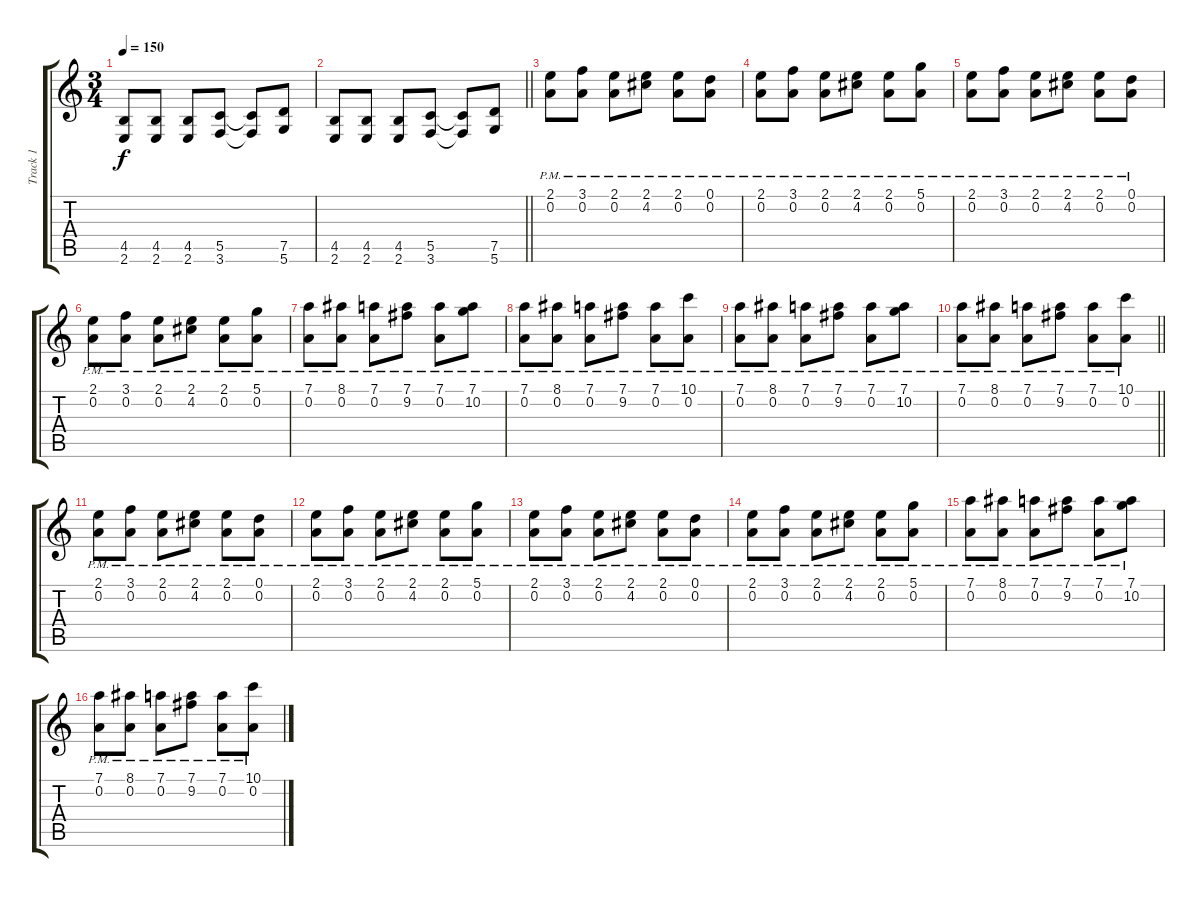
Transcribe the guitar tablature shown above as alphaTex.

\track ("Track 1" "Track 1") {instrument electricguitarjazz}
\staff {score tabs}
\tuning (D4 A3 F3 C3 G2 D2) {hide}
\ts (3 4)
\tempo 150
\clef g2
\ks c
(4.5 2.6).8{dy f} (4.5 2.6).8 (4.5 2.6).8 (5.5 3.6).8 (5.5{t} 3.6{t}).8 (7.5 5.6).8 |
\barLineRight lightlight
(4.5 2.6).8 (4.5 2.6).8 (4.5 2.6).8 (5.5 3.6).8 (5.5{t} 3.6{t}).8 (7.5 5.6).8 |
(2.1{pm} 0.2{pm}).8 (3.1{pm} 0.2{pm}).8 (2.1{pm} 0.2{pm}).8 (2.1{pm} 4.2{pm}).8 (2.1{pm} 0.2{pm}).8 (0.1{pm} 0.2{pm}).8 |
(2.1{pm} 0.2{pm}).8 (3.1{pm} 0.2{pm}).8 (2.1{pm} 0.2{pm}).8 (2.1{pm} 4.2{pm}).8 (2.1{pm} 0.2{pm}).8 (5.1{pm} 0.2{pm}).8 |
(2.1{pm} 0.2{pm}).8 (3.1{pm} 0.2{pm}).8 (2.1{pm} 0.2{pm}).8 (2.1{pm} 4.2{pm}).8 (2.1{pm} 0.2{pm}).8 (0.1{pm} 0.2{pm}).8 |
(2.1{pm} 0.2{pm}).8 (3.1{pm} 0.2{pm}).8 (2.1{pm} 0.2{pm}).8 (2.1{pm} 4.2{pm}).8 (2.1{pm} 0.2{pm}).8 (5.1{pm} 0.2{pm}).8 |
(7.1{pm} 0.2{pm}).8 (8.1{pm} 0.2{pm}).8 (7.1{pm} 0.2{pm}).8 (7.1{pm} 9.2{pm}).8 (7.1{pm} 0.2{pm}).8 (7.1{pm} 10.2{pm}).8 |
(7.1{pm} 0.2{pm}).8 (8.1{pm} 0.2{pm}).8 (7.1{pm} 0.2{pm}).8 (7.1{pm} 9.2{pm}).8 (7.1{pm} 0.2{pm}).8 (10.1{pm} 0.2{pm}).8 |
(7.1{pm} 0.2{pm}).8 (8.1{pm} 0.2{pm}).8 (7.1{pm} 0.2{pm}).8 (7.1{pm} 9.2{pm}).8 (7.1{pm} 0.2{pm}).8 (7.1{pm} 10.2{pm}).8 |
\barLineRight lightlight
(7.1{pm} 0.2{pm}).8 (8.1{pm} 0.2{pm}).8 (7.1{pm} 0.2{pm}).8 (7.1{pm} 9.2{pm}).8 (7.1{pm} 0.2{pm}).8 (10.1{pm} 0.2{pm}).8 |
(2.1{pm} 0.2{pm}).8 (3.1{pm} 0.2{pm}).8 (2.1{pm} 0.2{pm}).8 (2.1{pm} 4.2{pm}).8 (2.1{pm} 0.2{pm}).8 (0.1{pm} 0.2{pm}).8 |
(2.1{pm} 0.2{pm}).8 (3.1{pm} 0.2{pm}).8 (2.1{pm} 0.2{pm}).8 (2.1{pm} 4.2{pm}).8 (2.1{pm} 0.2{pm}).8 (5.1{pm} 0.2{pm}).8 |
(2.1{pm} 0.2{pm}).8 (3.1{pm} 0.2{pm}).8 (2.1{pm} 0.2{pm}).8 (2.1{pm} 4.2{pm}).8 (2.1{pm} 0.2{pm}).8 (0.1{pm} 0.2{pm}).8 |
(2.1{pm} 0.2{pm}).8 (3.1{pm} 0.2{pm}).8 (2.1{pm} 0.2{pm}).8 (2.1{pm} 4.2{pm}).8 (2.1{pm} 0.2{pm}).8 (5.1{pm} 0.2{pm}).8 |
(7.1{pm} 0.2{pm}).8 (8.1{pm} 0.2{pm}).8 (7.1{pm} 0.2{pm}).8 (7.1{pm} 9.2{pm}).8 (7.1{pm} 0.2{pm}).8 (7.1{pm} 10.2{pm}).8 |
(7.1{pm} 0.2{pm}).8 (8.1{pm} 0.2{pm}).8 (7.1{pm} 0.2{pm}).8 (7.1{pm} 9.2{pm}).8 (7.1{pm} 0.2{pm}).8 (10.1{pm} 0.2{pm}).8
